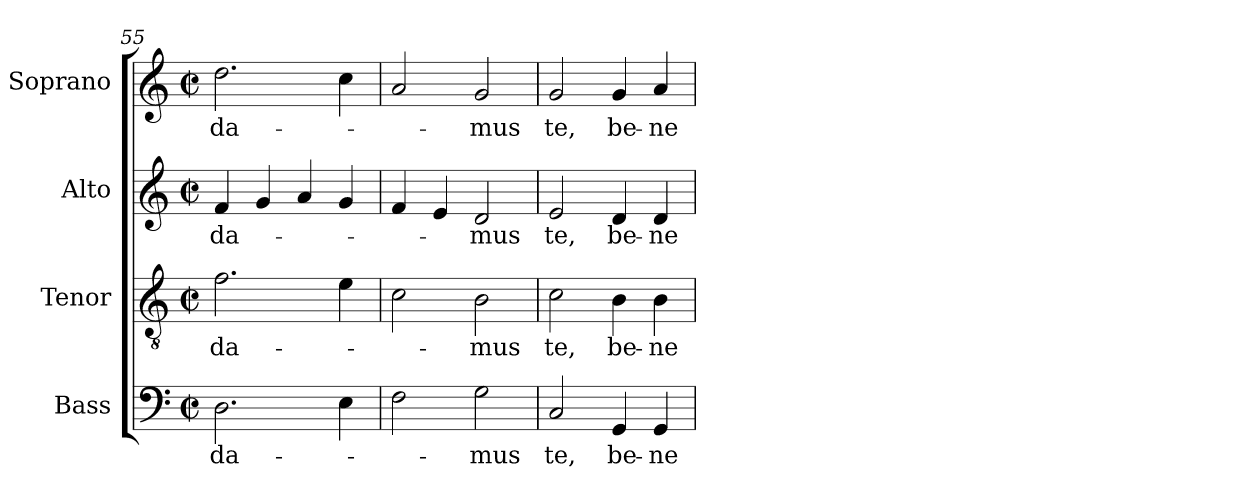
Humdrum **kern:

**kern	**text	**kern	**text	**kern	**text	**kern	**text
*part4	*part4	*part3	*part3	*part2	*part2	*part1	*part1
*staff4	*staff4	*staff3	*staff3	*staff2	*staff2	*staff1	*staff1
*I"Bass	*	*I"Tenor	*	*I"Alto	*	*I"Soprano	*
*clefF4	*	*clefGv2	*	*clefG2	*	*clefG2	*
*k[]	*	*k[]	*	*k[]	*	*k[]	*
*C:	*	*C:	*	*C:	*	*C:	*
*M2/2	*	*M2/2	*	*M2/2	*	*M2/2	*
*met(c|)	*	*met(c|)	*	*met(c|)	*	*met(c|)	*
=55	=55	=55	=55	=55	=55	=55	=55
2.D\	-da-	2.f\	-da-	4f/	-da-	2.dd\	-da-
.	.	.	.	4g/	.	.	.
.	.	.	.	4a/	.	.	.
4E\	.	4e\	.	4g/	.	4cc\	.
=56	=56	=56	=56	=56	=56	=56	=56
2F\	.	2c\	.	4f/	.	2a/	.
.	.	.	.	4e/	.	.	.
2G\	-mus	2B\	-mus	2d/	-mus	2g/	-mus
=57	=57	=57	=57	=57	=57	=57	=57
2C/	te,	2c\	te,	2e/	te,	2g/	te,
4GG/	be-	4B\	be-	4d/	be-	4g/	be-
4GG/	-ne-	4B\	-ne-	4d/	-ne-	4a/	-ne-
=	=	=	=	=	=	=	=
*-	*-	*-	*-	*-	*-	*-	*-
